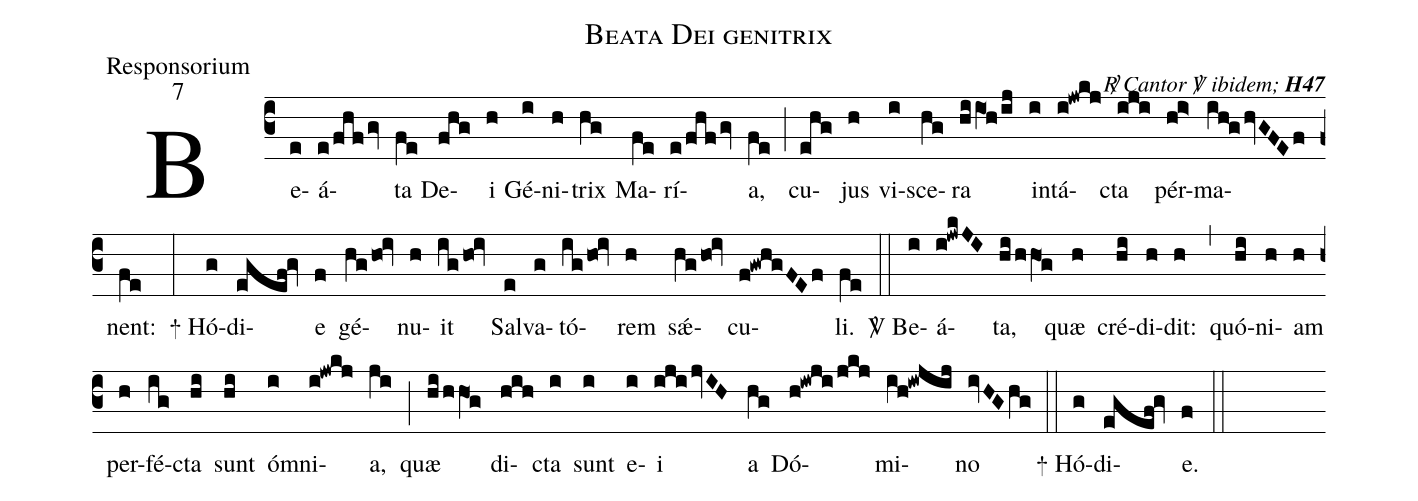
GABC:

name:Beata Dei genitrix;
office-part:Responsorium;
mode:7;
commentary:{\itshape\mdseries \Rbar\ Cantor \Vbar\  ibidem;\/} {\bfseries H47};
%%
(c3) Be(e)á(e/fhfgv)ta(fe) De(fhg)i(h) Gé(i)ni(h)trix(hg) Ma(fe)rí(e/fhfgv)a,(fe) (;)
cu(ehg)jus(h) vi(i)sce(hg)ra(hiiO1h/ij) in(i)tá(i!jwkj)cta(iji) pér(h!i>)ma(ih!ghvGFEf)nent:(fe) (:)
<sp>+</sp> Hó(g)di(egef!gv)e(f) gé(hg/ho0!iv)nu(h)it(ig/ho0!iv) Sal(e)va(g)tó(ig/ho0!iv)rem(h) sǽ(hg/ho0!iv)cu(f!gwhgFEf)li.(fe) (::)
<sp>V/</sp> Be(i)á(i!jwkJI)ta,(hi/hhO1g) quæ(h) cré(hi)di(h)dit:(h) (,)
quó(hi)ni(h)am(h) per(h)fé(ig)cta(hi) sunt(hi) ó(i)mni(i!jwkj)a,(ji) (;)
quæ(hi/hhO1g) di(hih)cta(i) sunt(i) e(i)i(ijijvIH) a(hg) Dó(h!iwji/jkj)mi(ih!iwjij)no(ivHGhg) (::)
<sp>+</sp> Hó(g)di(egef!gv)e.(f) (::)
